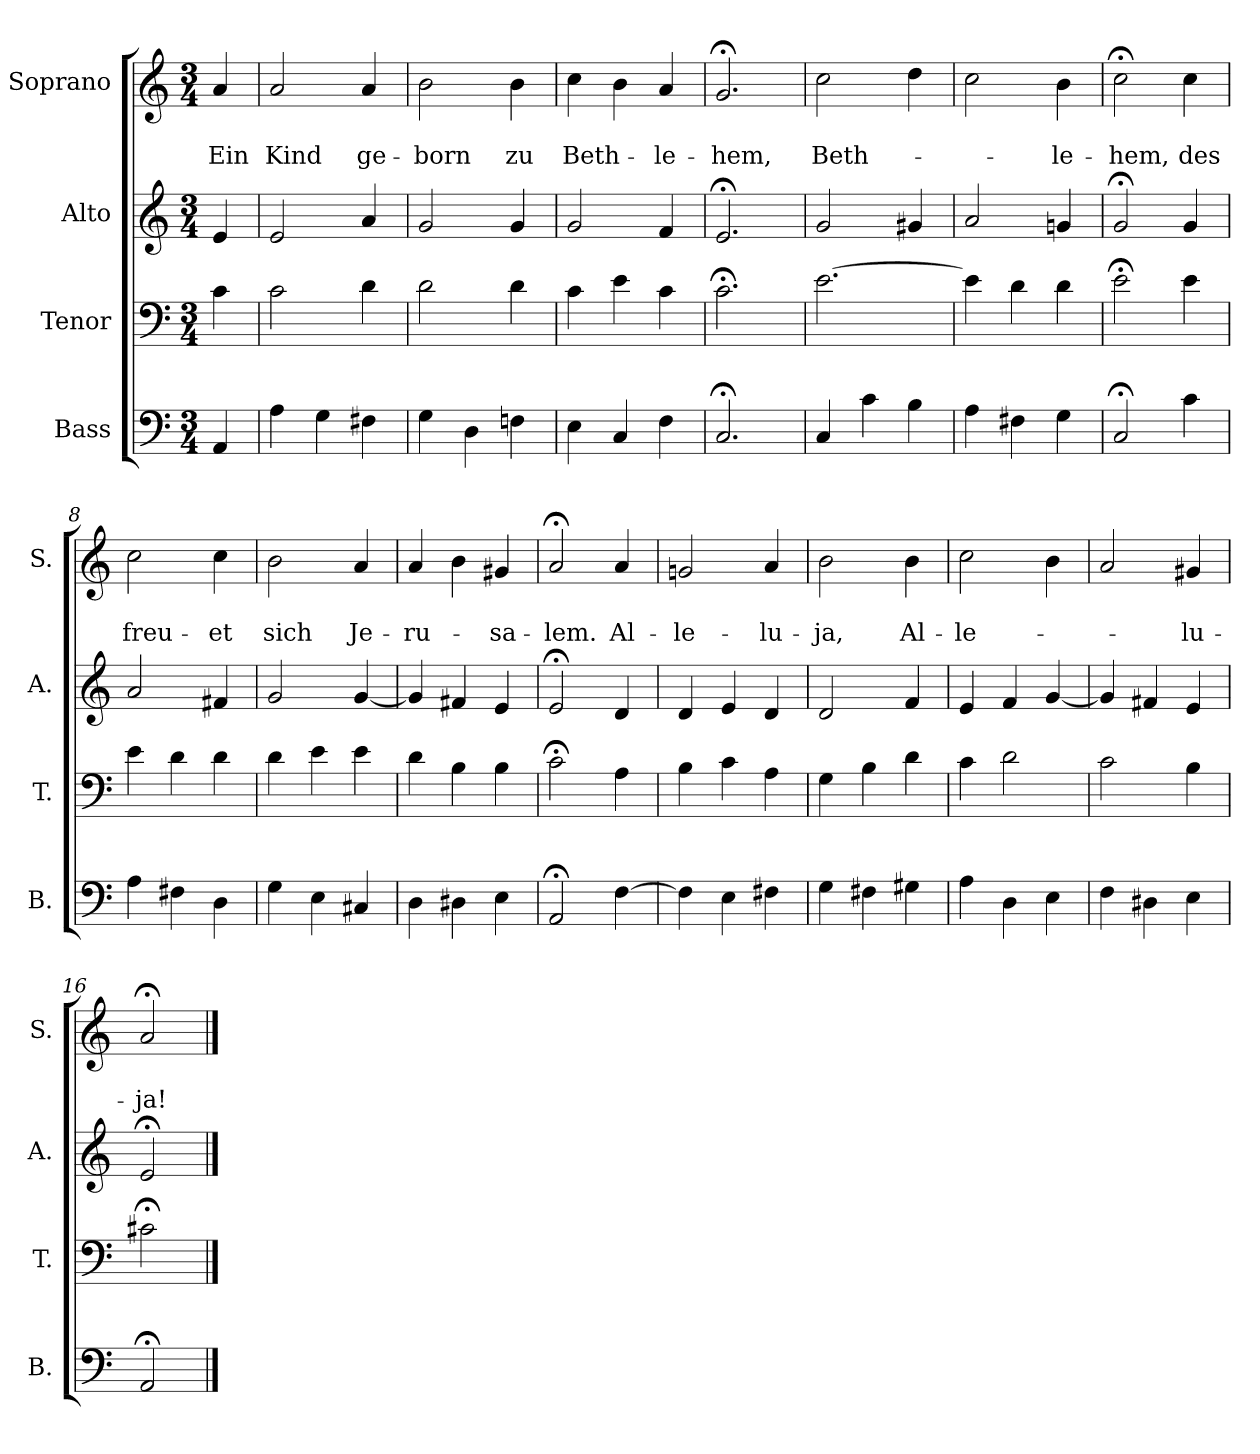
**kern	**kern	**kern	**kern	**text	**text
*part4	*part3	*part2	*part1	*part1	*part1
*staff4	*staff3	*staff2	*staff1	*staff1	*staff1
*I"Bass	*I"Tenor	*I"Alto	*I"Soprano	*	*
*I'B.	*I'T.	*I'A.	*I'S.	*	*
*clefF4	*clefF4	*clefG2	*clefG2	*	*
*k[]	*k[]	*k[]	*k[]	*	*
*	*	*	*C:	*	*
*M3/4	*M3/4	*M3/4	*M3/4	*	*
=	=	=	=	=	=
4AA/	4c\	4e/	4a/	.	Ein
=1	=1	=1	=1	=1	=1
4A\	2c\	2e/	2a/	.	Kind
4G\	.	.	.	.	.
4F#X\	4d\	4a/	4a/	.	ge-
=2	=2	=2	=2	=2	=2
4G\	2d\	2g/	2b\	.	-born
4D\	.	.	.	.	.
4Fn\	4d\	4g/	4b\	.	zu
=3	=3	=3	=3	=3	=3
4E\	4c\	2g/	4cc\	.	Beth-
4C/	4e\	.	4b\	.	.
4F\	4c\	4f/	4a/	.	-le-
=4	=4	=4	=4	=4	=4
2.C;</	2.c;<\	2.e;</	2.g;</	.	-hem,
=5	=5	=5	=5	=5	=5
4C/	[2.e\	2g/	2cc\	.	Beth-
4c\	.	.	.	.	.
4B\	.	4g#X/	4dd\	.	.
=6	=6	=6	=6	=6	=6
4A\	4e\]	2a/	2cc\	.	.
4F#X\	4d\	.	.	.	.
4G\	4d\	4gn/	4b\	.	-le-
=7	=7	=7	=7	=7	=7
2C;</	2e;<\	2g;</	2cc;<\	.	-hem,
4c\	4e\	4g/	4cc\	.	des
=8	=8	=8	=8	=8	=8
4A\	4e\	2a/	2cc\	.	freu-
4F#X\	4d\	.	.	.	.
4D\	4d\	4f#X/	4cc\	.	-et
!!LO:LB:g=z
=9	=9	=9	=9	=9	=9
4G\	4d\	2g/	2b\	.	sich
4E\	4e\	.	.	.	.
4C#X/	4e\	[4g/	4a/	.	Je-
=10	=10	=10	=10	=10	=10
4D\	4d\	4g/]	4a/	.	-ru-
4D#X\	4B\	4f#X/	4b\	.	.
4E\	4B\	4e/	4g#X/	.	-sa-
=11	=11	=11	=11	=11	=11
2AA;</	2c;<\	2e;</	2a;</	.	-lem.
[4F\	4A\	4d/	4a/	.	Al-
=12	=12	=12	=12	=12	=12
4F\]	4B\	4d/	2gn/	.	-le-
4E\	4c\	4e/	.	.	.
4F#X\	4A\	4d/	4a/	.	-lu-
=13	=13	=13	=13	=13	=13
4G\	4G\	2d/	2b\	.	-ja,
4F#X\	4B\	.	.	.	.
4G#X\	4d\	4f/	4b\	.	Al-
=14	=14	=14	=14	=14	=14
4A\	4c\	4e/	2cc\	.	-le-
4D\	2d\	4f/	.	.	.
4E\	.	[4g/	4b\	.	.
=15	=15	=15	=15	=15	=15
4F\	2c\	4g/]	2a/	.	.
4D#X\	.	4f#X/	.	.	.
4E\	4B\	4e/	4g#X/	.	-lu-
=16	=16	=16	=16	=16	=16
2AA;</	2c#X;<\	2e;</	2a;</	.	-ja!
==	==	==	==	==	==
*-	*-	*-	*-	*-	*-
